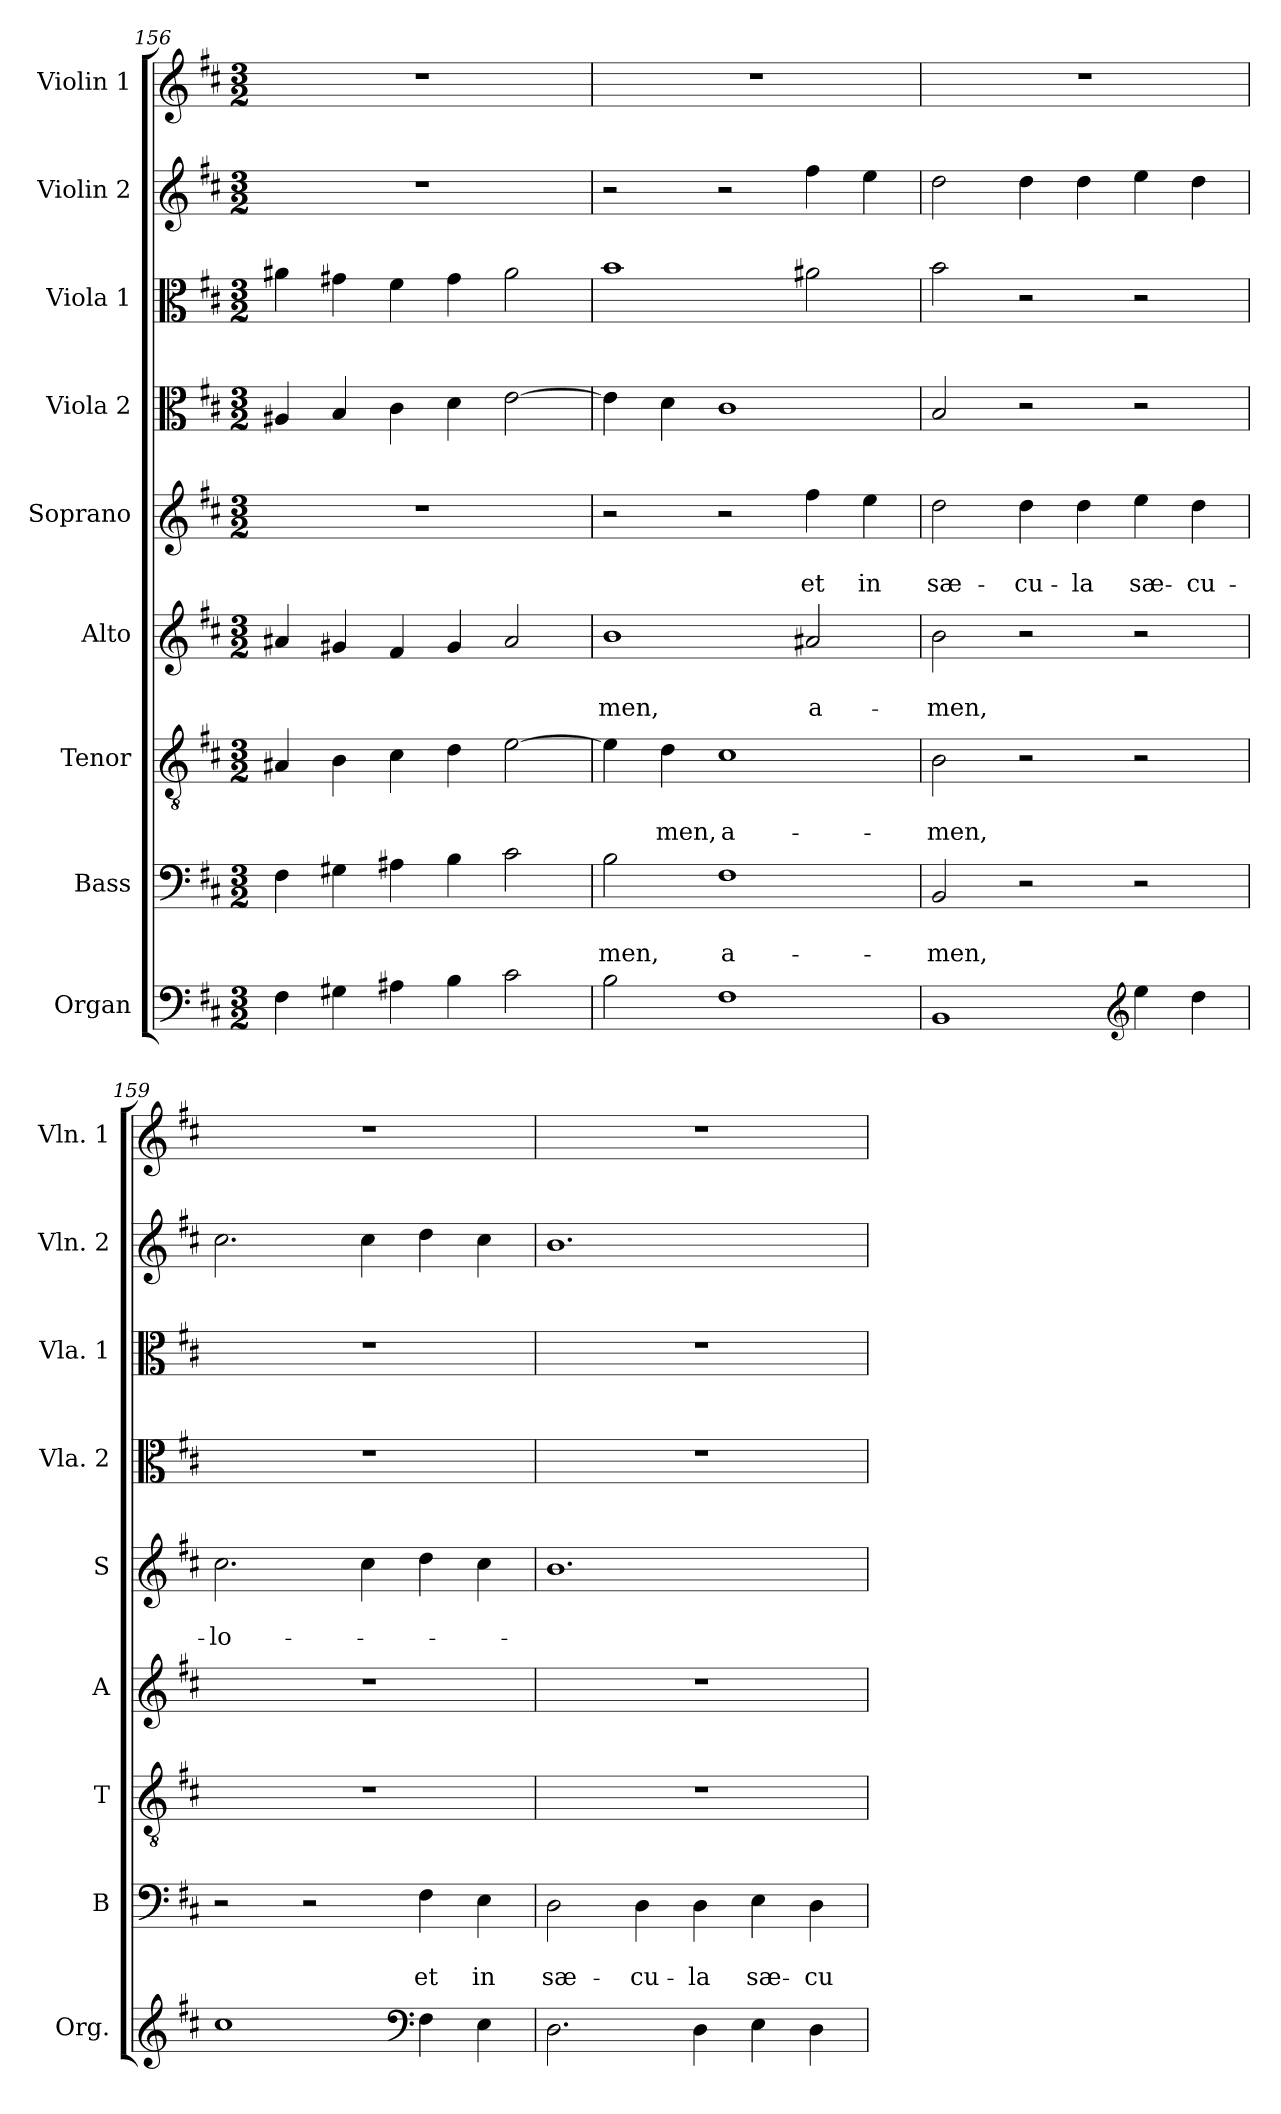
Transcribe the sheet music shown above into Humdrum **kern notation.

**kern	**kern	**text	**text	**kern	**text	**text	**kern	**text	**text	**kern	**text	**text	**kern	**kern	**kern	**kern
*part9	*part8	*part8	*part8	*part7	*part7	*part7	*part6	*part6	*part6	*part5	*part5	*part5	*part4	*part3	*part2	*part1
*staff9	*staff8	*staff8	*staff8	*staff7	*staff7	*staff7	*staff6	*staff6	*staff6	*staff5	*staff5	*staff5	*staff4	*staff3	*staff2	*staff1
*I"Organ	*I"Bass	*	*	*I"Tenor	*	*	*I"Alto	*	*	*I"Soprano	*	*	*I"Viola 2	*I"Viola 1	*I"Violin 2	*I"Violin 1
*I'Org.	*I'B	*	*	*I'T	*	*	*I'A	*	*	*I'S	*	*	*I'Vla. 2	*I'Vla. 1	*I'Vln. 2	*I'Vln. 1
*clefF4	*clefF4	*	*	*clefGv2	*	*	*clefG2	*	*	*clefG2	*	*	*clefC3	*clefC3	*clefG2	*clefG2
*k[f#c#]	*k[f#c#]	*	*	*k[f#c#]	*	*	*k[f#c#]	*	*	*k[f#c#]	*	*	*k[f#c#]	*k[f#c#]	*k[f#c#]	*k[f#c#]
*D:	*D:	*	*	*D:	*	*	*D:	*	*	*D:	*	*	*D:	*D:	*D:	*D:
*M3/2	*M3/2	*	*	*M3/2	*	*	*M3/2	*	*	*M3/2	*	*	*M3/2	*M3/2	*M3/2	*M3/2
=156	=156	=156	=156	=156	=156	=156	=156	=156	=156	=156	=156	=156	=156	=156	=156	=156
4F#\	4F#\	.	.	4A#X/	.	.	4a#X/	.	.	1.r	.	.	4A#X/	4a#X\	1.r	1.r
4G#X\	4G#X\	.	.	4B\	.	.	4g#X/	.	.	.	.	.	4B/	4g#X\	.	.
4A#X\	4A#X\	.	.	4c#\	.	.	4f#/	.	.	.	.	.	4c#\	4f#\	.	.
4B\	4B\	.	.	4d\	.	.	4g#/	.	.	.	.	.	4d\	4g#\	.	.
2c#\	2c#\	.	.	[2e\	.	.	2a#/	.	.	.	.	.	[2e\	2a#\	.	.
=157	=157	=157	=157	=157	=157	=157	=157	=157	=157	=157	=157	=157	=157	=157	=157	=157
!	!	!	!LO:LY:b	!	!	!	!	!	!LO:LY:b	!	!	!	!	!	!	!
2B\	2B\	.	-men,	4e\]	.	.	1b	.	-men,	2r	.	.	4e\]	1b	2r	1.r
!	!	!	!	!	!	!LO:LY:b	!	!	!	!	!	!	!	!	!	!
.	.	.	.	4d\	.	-men,	.	.	.	.	.	.	4d\	.	.	.
!	!	!	!LO:LY:b	!	!	!LO:LY:b	!	!	!	!	!	!	!	!	!	!
1F#	1F#	.	a-	1c#	.	a-	.	.	.	2r	.	.	1c#	.	2r	.
!	!	!	!	!	!	!	!	!	!LO:LY:b	!	!	!LO:LY:b	!	!	!	!
.	.	.	.	.	.	.	2a#X/	.	a-	4ff#\	.	et	.	2a#X\	4ff#\	.
!	!	!	!	!	!	!	!	!	!	!	!	!LO:LY:b	!	!	!	!
.	.	.	.	.	.	.	.	.	.	4ee\	.	in	.	.	4ee\	.
=158	=158	=158	=158	=158	=158	=158	=158	=158	=158	=158	=158	=158	=158	=158	=158	=158
!	!	!	!LO:LY:b	!	!	!LO:LY:b	!	!	!LO:LY:b	!	!	!LO:LY:b	!	!	!	!
1BB	2BB/	.	-men,	2B\	.	-men,	2b\	.	-men,	2dd\	.	sæ-	2B/	2b\	2dd\	1.r
!	!	!	!	!	!	!	!	!	!	!	!	!LO:LY:b	!	!	!	!
.	2r	.	.	2r	.	.	2r	.	.	4dd\	.	-cu-	2r	2r	4dd\	.
!	!	!	!	!	!	!	!	!	!	!	!	!LO:LY:b	!	!	!	!
.	.	.	.	.	.	.	.	.	.	4dd\	.	-la	.	.	4dd\	.
*clefG2	*	*	*	*	*	*	*	*	*	*	*	*	*	*	*	*
!	!	!	!	!	!	!	!	!	!	!	!	!LO:LY:b	!	!	!	!
4ee\	2r	.	.	2r	.	.	2r	.	.	4ee\	.	sæ-	2r	2r	4ee\	.
!	!	!	!	!	!	!	!	!	!	!	!	!LO:LY:b	!	!	!	!
4dd\	.	.	.	.	.	.	.	.	.	4dd\	.	-cu-	.	.	4dd\	.
=159	=159	=159	=159	=159	=159	=159	=159	=159	=159	=159	=159	=159	=159	=159	=159	=159
!	!	!	!	!	!	!	!	!	!	!	!	!LO:LY:b	!	!	!	!
1cc#	2r	.	.	1.r	.	.	1.r	.	.	2.cc#\	.	-lo-	1.r	1.r	2.cc#\	1.r
.	2r	.	.	.	.	.	.	.	.	.	.	.	.	.	.	.
.	.	.	.	.	.	.	.	.	.	4cc#\	.	.	.	.	4cc#\	.
*clefF4	*	*	*	*	*	*	*	*	*	*	*	*	*	*	*	*
!	!	!	!LO:LY:b	!	!	!	!	!	!	!	!	!	!	!	!	!
4F#\	4F#\	.	et	.	.	.	.	.	.	4dd\	.	.	.	.	4dd\	.
!	!	!	!LO:LY:b	!	!	!	!	!	!	!	!	!	!	!	!	!
4E\	4E\	.	in	.	.	.	.	.	.	4cc#\	.	.	.	.	4cc#\	.
=160	=160	=160	=160	=160	=160	=160	=160	=160	=160	=160	=160	=160	=160	=160	=160	=160
!	!	!	!LO:LY:b	!	!	!	!	!	!	!	!	!	!	!	!	!
2.D\	2D\	.	sæ-	1.r	.	.	1.r	.	.	1.b	.	.	1.r	1.r	1.b	1.r
!	!	!	!LO:LY:b	!	!	!	!	!	!	!	!	!	!	!	!	!
.	4D\	.	-cu-	.	.	.	.	.	.	.	.	.	.	.	.	.
!	!	!	!LO:LY:b	!	!	!	!	!	!	!	!	!	!	!	!	!
4D\	4D\	.	-la	.	.	.	.	.	.	.	.	.	.	.	.	.
!	!	!	!LO:LY:b	!	!	!	!	!	!	!	!	!	!	!	!	!
4E\	4E\	.	sæ-	.	.	.	.	.	.	.	.	.	.	.	.	.
!	!	!	!LO:LY:b	!	!	!	!	!	!	!	!	!	!	!	!	!
4D\	4D\	.	-cu-	.	.	.	.	.	.	.	.	.	.	.	.	.
=	=	=	=	=	=	=	=	=	=	=	=	=	=	=	=	=
*-	*-	*-	*-	*-	*-	*-	*-	*-	*-	*-	*-	*-	*-	*-	*-	*-
